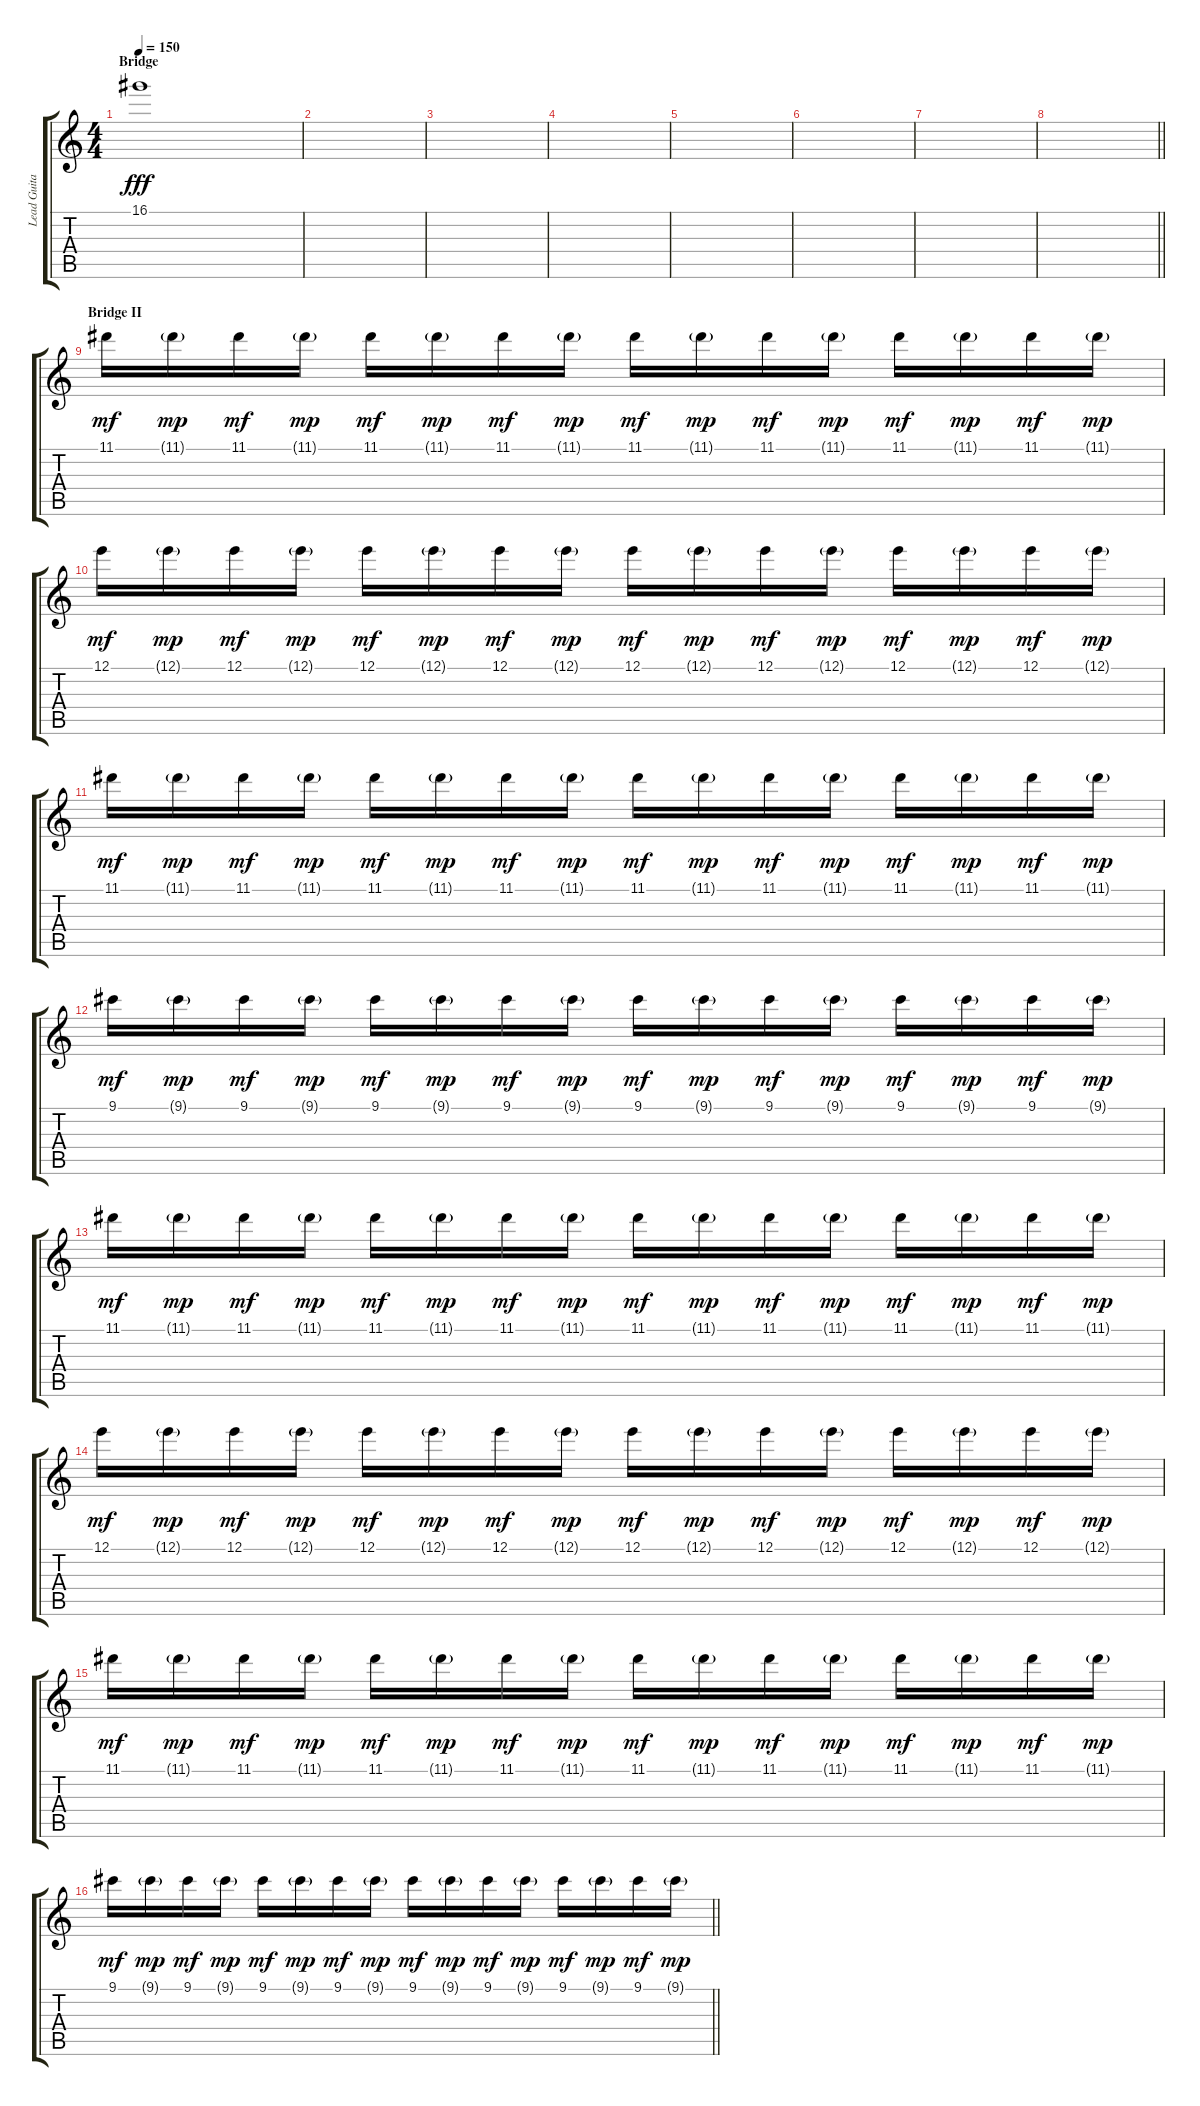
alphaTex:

\track ("Lead Guitar" "Lead Guita") {instrument overdrivenguitar}
\staff {score tabs}
\tuning (E4 B3 G3 D3 A2 E2) {hide}
\ts (4 4)
\section ("" "Bridge")
\tempo 150
\clef g2
\ks c
16.1.1{dy fff} |
|
|
|
|
|
|
\barLineRight lightlight
|
\section ("" "Bridge II")
11.1.16{dy mf} 11.1{g}.16{dy mp} 11.1.16{dy mf} 11.1{g}.16{dy mp} 11.1.16{dy mf} 11.1{g}.16{dy mp} 11.1.16{dy mf} 11.1{g}.16{dy mp} 11.1.16{dy mf} 11.1{g}.16{dy mp} 11.1.16{dy mf} 11.1{g}.16{dy mp} 11.1.16{dy mf} 11.1{g}.16{dy mp} 11.1.16{dy mf} 11.1{g}.16{dy mp} |
12.1.16{dy mf} 12.1{g}.16{dy mp} 12.1.16{dy mf} 12.1{g}.16{dy mp} 12.1.16{dy mf} 12.1{g}.16{dy mp} 12.1.16{dy mf} 12.1{g}.16{dy mp} 12.1.16{dy mf} 12.1{g}.16{dy mp} 12.1.16{dy mf} 12.1{g}.16{dy mp} 12.1.16{dy mf} 12.1{g}.16{dy mp} 12.1.16{dy mf} 12.1{g}.16{dy mp} |
11.1.16{dy mf} 11.1{g}.16{dy mp} 11.1.16{dy mf} 11.1{g}.16{dy mp} 11.1.16{dy mf} 11.1{g}.16{dy mp} 11.1.16{dy mf} 11.1{g}.16{dy mp} 11.1.16{dy mf} 11.1{g}.16{dy mp} 11.1.16{dy mf} 11.1{g}.16{dy mp} 11.1.16{dy mf} 11.1{g}.16{dy mp} 11.1.16{dy mf} 11.1{g}.16{dy mp} |
9.1.16{dy mf} 9.1{g}.16{dy mp} 9.1.16{dy mf} 9.1{g}.16{dy mp} 9.1.16{dy mf} 9.1{g}.16{dy mp} 9.1.16{dy mf} 9.1{g}.16{dy mp} 9.1.16{dy mf} 9.1{g}.16{dy mp} 9.1.16{dy mf} 9.1{g}.16{dy mp} 9.1.16{dy mf} 9.1{g}.16{dy mp} 9.1.16{dy mf} 9.1{g}.16{dy mp} |
11.1.16{dy mf} 11.1{g}.16{dy mp} 11.1.16{dy mf} 11.1{g}.16{dy mp} 11.1.16{dy mf} 11.1{g}.16{dy mp} 11.1.16{dy mf} 11.1{g}.16{dy mp} 11.1.16{dy mf} 11.1{g}.16{dy mp} 11.1.16{dy mf} 11.1{g}.16{dy mp} 11.1.16{dy mf} 11.1{g}.16{dy mp} 11.1.16{dy mf} 11.1{g}.16{dy mp} |
12.1.16{dy mf} 12.1{g}.16{dy mp} 12.1.16{dy mf} 12.1{g}.16{dy mp} 12.1.16{dy mf} 12.1{g}.16{dy mp} 12.1.16{dy mf} 12.1{g}.16{dy mp} 12.1.16{dy mf} 12.1{g}.16{dy mp} 12.1.16{dy mf} 12.1{g}.16{dy mp} 12.1.16{dy mf} 12.1{g}.16{dy mp} 12.1.16{dy mf} 12.1{g}.16{dy mp} |
11.1.16{dy mf} 11.1{g}.16{dy mp} 11.1.16{dy mf} 11.1{g}.16{dy mp} 11.1.16{dy mf} 11.1{g}.16{dy mp} 11.1.16{dy mf} 11.1{g}.16{dy mp} 11.1.16{dy mf} 11.1{g}.16{dy mp} 11.1.16{dy mf} 11.1{g}.16{dy mp} 11.1.16{dy mf} 11.1{g}.16{dy mp} 11.1.16{dy mf} 11.1{g}.16{dy mp} |
\barLineRight lightlight
9.1.16{dy mf} 9.1{g}.16{dy mp} 9.1.16{dy mf} 9.1{g}.16{dy mp} 9.1.16{dy mf} 9.1{g}.16{dy mp} 9.1.16{dy mf} 9.1{g}.16{dy mp} 9.1.16{dy mf} 9.1{g}.16{dy mp} 9.1.16{dy mf} 9.1{g}.16{dy mp} 9.1.16{dy mf} 9.1{g}.16{dy mp} 9.1.16{dy mf} 9.1{g}.16{dy mp}
